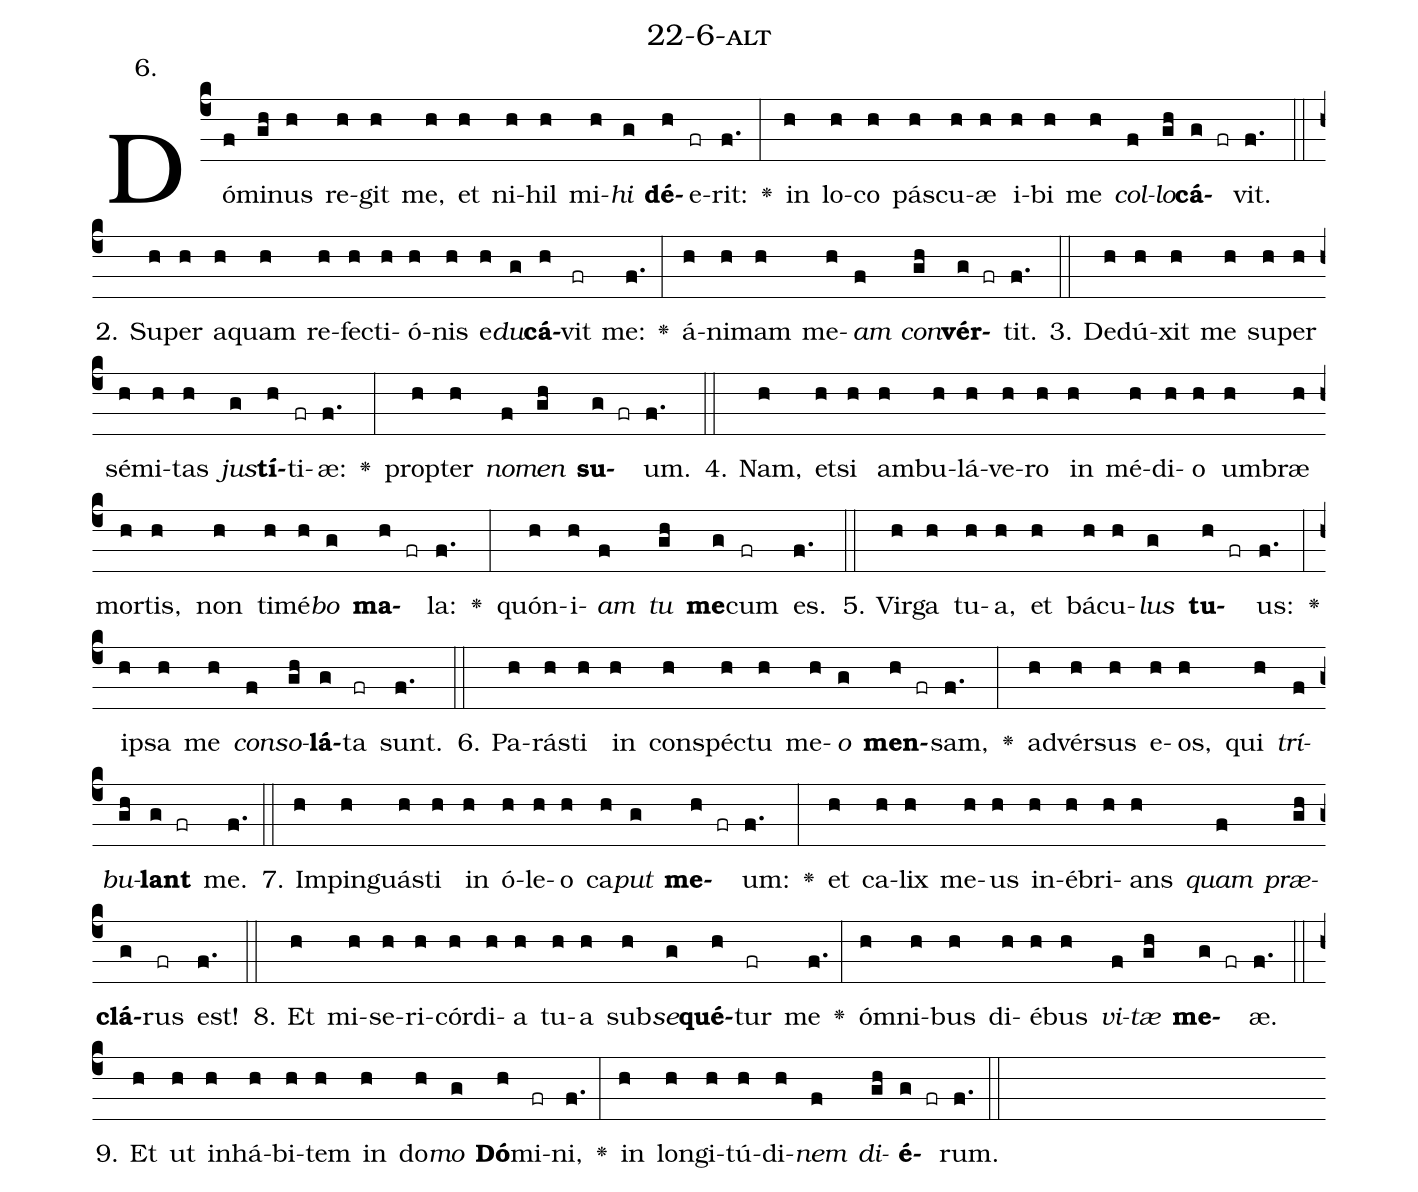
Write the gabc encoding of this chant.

name: 22-6-alt;
annotation: 6.;
%%
(c4)Dó(f)mi(gh)nus(h) re(h)git(h) me,(h) et(h) ni(h)hil(h) mi(h)<i>hi</i>(g) <b>dé</b>(h)e(fr)rit:(f.) <v>\greheightstar</v>(:) in(h) lo(h)co(h) pás(h)cu(h)æ(h) i(h)bi(h) me(h) <i>col</i>(f)<i>lo</i>(gh)<b>cá</b>(g fr)vit.(f.) (::)
2. Su(h)per(h) a(h)quam(h) re(h)fec(h)ti(h)ó(h)nis(h) e(h)<i>du</i>(g)<b>cá</b>(h)vit(fr) me:(f.) <v>\greheightstar</v>(:) á(h)ni(h)mam(h) me(h)<i>am</i>(f) <i>con</i>(gh)<b>vér</b>(g fr)tit.(f.) (::)
3. De(h)dú(h)xit(h) me(h) su(h)per(h) sé(h)mi(h)tas(h) <i>jus</i>(g)<b>tí</b>(h)ti(fr)æ:(f.) <v>\greheightstar</v>(:) prop(h)ter(h) <i>no</i>(f)<i>men</i>(gh) <b>su</b>(g fr)um.(f.) (::)
4. Nam,(h) et(h)si(h) am(h)bu(h)lá(h)ve(h)ro(h) in(h) mé(h)di(h)o(h) um(h)bræ(h) mor(h)tis,(h) non(h) ti(h)mé(h)<i>bo</i>(g) <b>ma</b>(h fr)la:(f.) <v>\greheightstar</v>(:) quón(h)i(h)<i>am</i>(f) <i>tu</i>(gh) <b>me</b>(g)cum(fr) es.(f.) (::)
5. Vir(h)ga(h) tu(h)a,(h) et(h) bá(h)cu(h)<i>lus</i>(g) <b>tu</b>(h fr)us:(f.) <v>\greheightstar</v>(:) ip(h)sa(h) me(h) <i>con</i>(f)<i>so</i>(gh)<b>lá</b>(g)ta(fr) sunt.(f.) (::)
6. Pa(h)rás(h)ti(h) in(h) con(h)spéc(h)tu(h) me(h)<i>o</i>(g) <b>men</b>(h fr)sam,(f.) <v>\greheightstar</v>(:) ad(h)vér(h)sus(h) e(h)os,(h) qui(h) <i>trí</i>(f)<i>bu</i>(gh)<b>lant</b>(g fr) me.(f.) (::)
7. Im(h)pin(h)guás(h)ti(h) in(h) ó(h)le(h)o(h) ca(h)<i>put</i>(g) <b>me</b>(h fr)um:(f.) <v>\greheightstar</v>(:) et(h) ca(h)lix(h) me(h)us(h) in(h)é(h)bri(h)ans(h) <i>quam</i>(f) <i>præ</i>(gh)<b>clá</b>(g)rus(fr) est!(f.) (::)
8. Et(h) mi(h)se(h)ri(h)cór(h)di(h)a(h) tu(h)a(h) sub(h)<i>se</i>(g)<b>qué</b>(h)tur(fr) me(f.) <v>\greheightstar</v>(:) óm(h)ni(h)bus(h) di(h)é(h)bus(h) <i>vi</i>(f)<i>tæ</i>(gh) <b>me</b>(g fr)æ.(f.) (::)
9. Et(h) ut(h) in(h)há(h)bi(h)tem(h) in(h) do(h)<i>mo</i>(g) <b>Dó</b>(h)mi(fr)ni,(f.) <v>\greheightstar</v>(:) in(h) lon(h)gi(h)tú(h)di(h)<i>nem</i>(f) <i>di</i>(gh)<b>é</b>(g fr)rum.(f.) (::)
